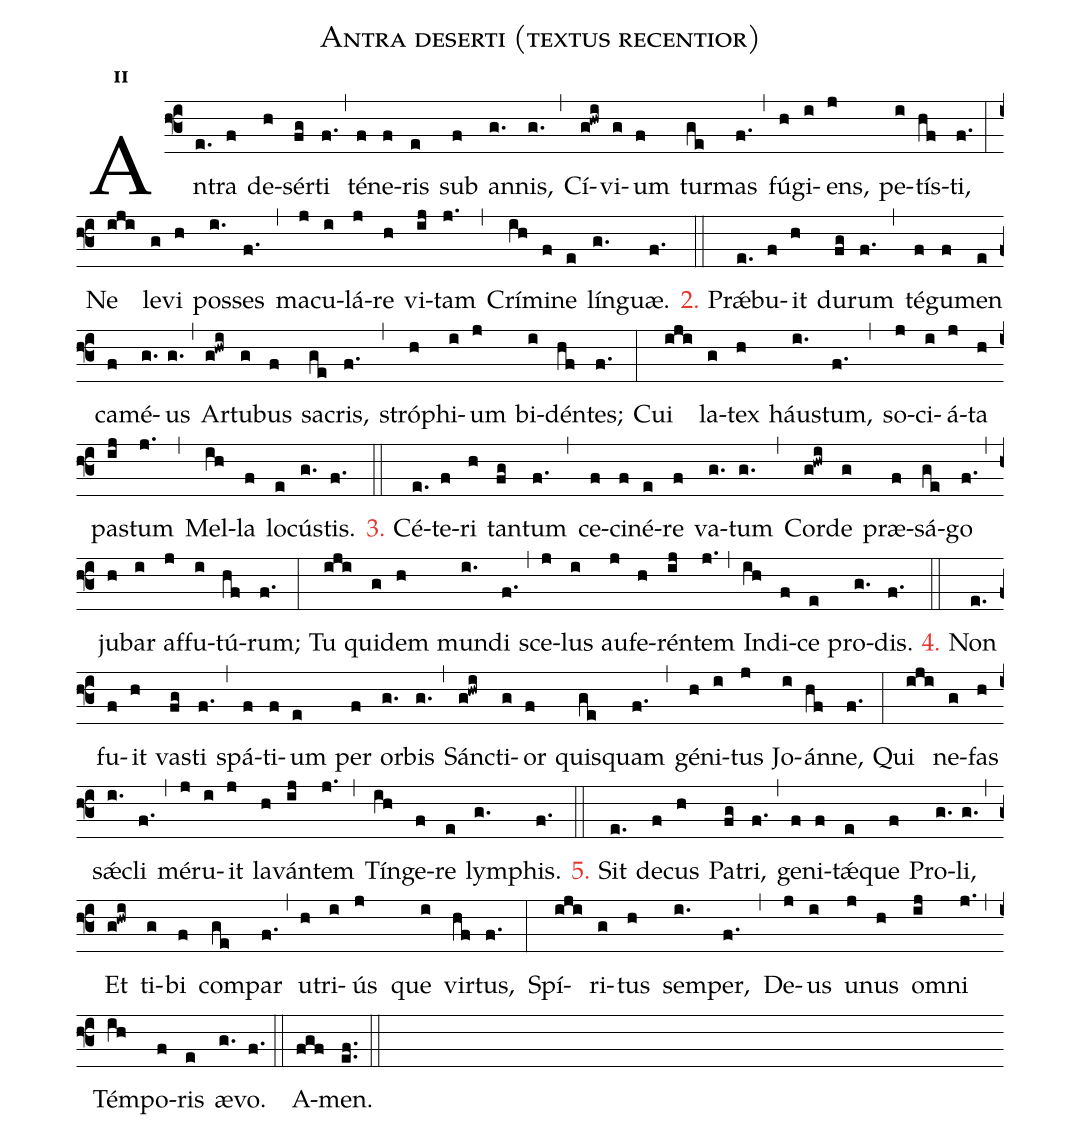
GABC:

name:Antra deserti (textus recentior);
office-part:hy;
mode:2;
%%
initial-style: 1;
name:Antra deserti;
mode: 2;
office-part: Hymnus;
annotation: Hymn.;
annotation: ii;
nabc-lines:1;
%%
(f3) An(e.)tra(f) de(h)sér(fg)ti(f.) (,) té(f)ne(f)ris(e) sub(f) an(g.)nis,(g.) (,)
Cí(g!hwi)vi(g)um(f) tur(ge)mas(f.) (,) fú(h)gi(i)ens,(j) pe(i)tís(hf)ti,(f.) (:)
Ne(iji) le(g)vi(h) pos(i.)ses(f.) (,) ma(j)cu(i)lá(j)re(h) vi(ij)tam(j.) (,)
Crí(ih)mi(f)ne(e) lín(g.)guæ.(f.) (::)

<c>2.</c> Prǽ(e.)bu(f)it(h) du(fg)rum(f.) (,) té(f)gu(f)men(e) ca(f)mé(g.)us(g.) (,)
Ar(g!hwi)tu(g)bus(f) sa(ge)cris,(f.) (,) stró(h)phi(i)um(j) bi(i)dén(hf)tes;(f.) (:)
Cui(iji) la(g)tex(h) háus(i.)tum,(f.) (,) so(j)ci(i)á(j)ta(h) pas(ij)tum(j.) (,)
Mel(ih)la(f) lo(e)cús(g.)tis.(f.) (::)

<c>3.</c> Cé(e.)te(f)ri(h) tan(fg)tum(f.) (,) ce(f)ci(f)né(e)re(f) va(g.)tum(g.) (,)
Cor(g!hwi)de(g) præ(f)sá(ge)go(f.) (,) ju(h)bar(i) af(j)fu(i)tú(hf)rum;(f.) (:)
Tu(iji) qui(g)dem(h) mun(i.)di(f.) (,) sce(j)lus(i) au(j)fe(h)rén(ij)tem(j.) (,)
In(ih)di(f)ce(e) pro(g.)dis.(f.) (::)

<c>4.</c> Non(e.) fu(f)it(h) vas(fg)ti(f.) (,) spá(f)ti(f)um(e) per(f) or(g.)bis(g.) (,)
Sánc(g!hwi)ti(g)or(f) quis(ge)quam(f.) (,) gé(h)ni(i)tus(j) Jo(i)án(hf)ne,(f.) (:)
Qui(iji) ne(g)fas(h) sǽ(i.)cli(f.) (,) mé(j)ru(i)it(j) la(h)ván(ij)tem(j.) (,)
Tín(ih)ge(f)re(e) lym(g.)phis.(f.) (::)

<c>5.</c> Sit(e.) de(f)cus(h) Pa(fg)tri,(f.) (,) ge(f)ni(f)tǽ(e)que(f) Pro(g.)li,(g.) (,)
Et(g!hwi) ti(g)bi(f) com(ge)par(f.) (,) u(h)tri(i)ús(j)()que(i) vir(hf)tus,(f.) (:)
Spí(iji)ri(g)tus(h) sem(i.)per,(f.) (,) De(j)us(i) u(j)nus(h) om(ij)ni(j.) (,)
Tém(ih)po(f)ris(e) æ(g.)vo.(f.) (::)

A(fgf)men.(ef..) (::)
